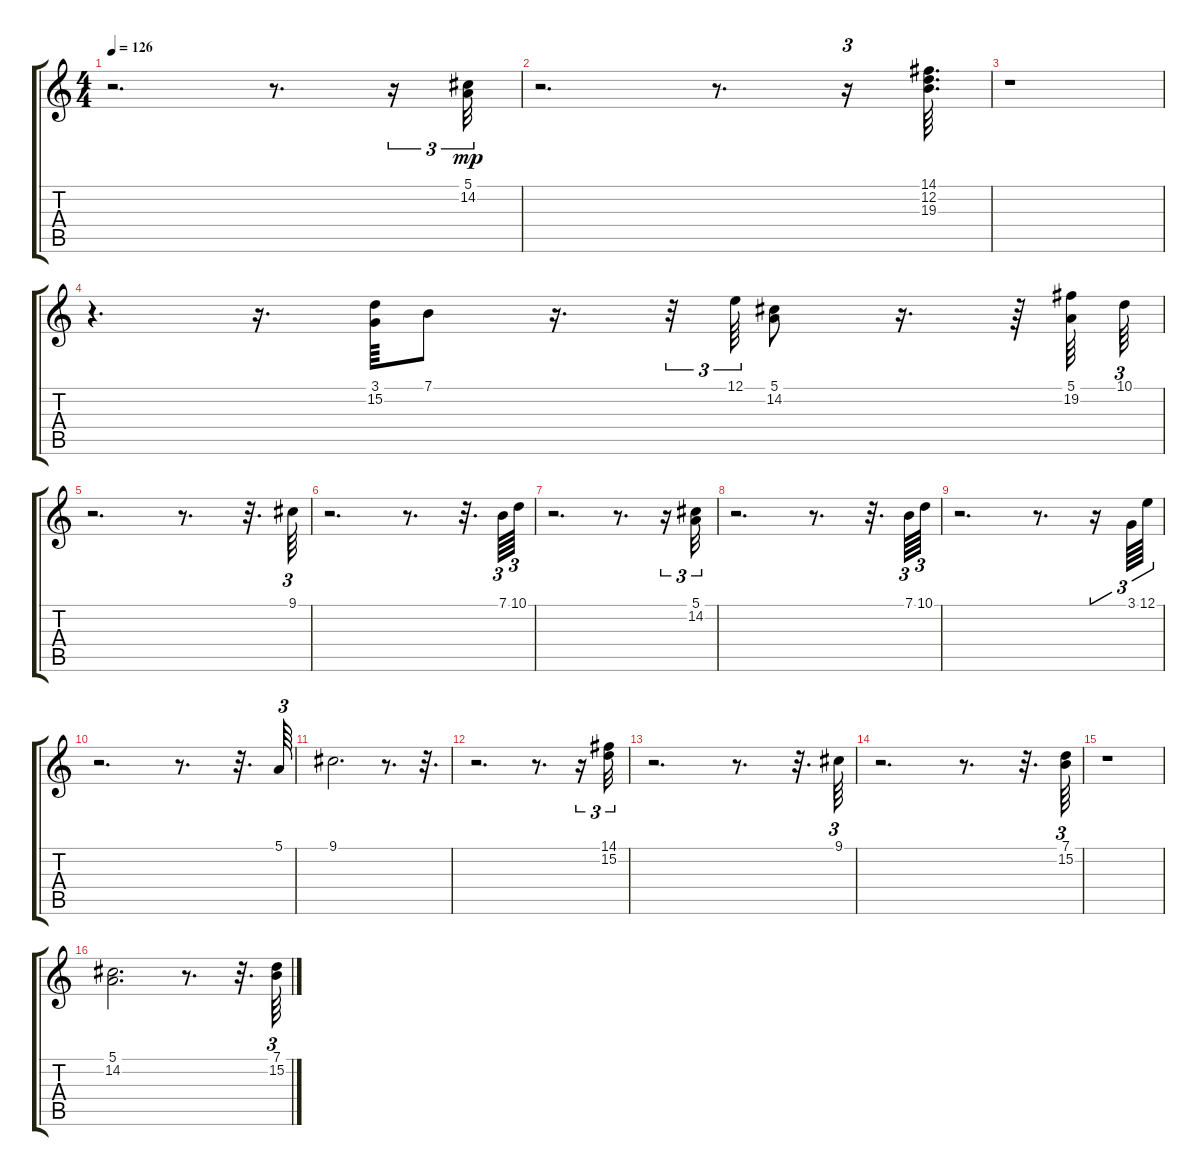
\track "" {instrument stringensemble1}
\staff {score tabs}
\tuning (E4 B3 G3 D3 A2 E2) {hide}
\ts (4 4)
\tempo 126
\clef g2
\ks c
r.2{d dy mp} r.8{d} r.16{tu (3 2)} (5.1 14.2).32{tu (3 2)} |
r.2{d} r.8{d} r.16{tu (3 2)} (14.1 12.2 19.3).64{d} |
r.1 |
r.4{d} r.16{d} (3.1 15.2).64 7.1.8 r.16{d} r.32{tu (3 2)} 12.1.64{tu (3 2)} (5.1 14.2).8 r.16{d} r.64 (5.1 19.2).64 10.1.64{tu (3 2)} |
r.2{d} r.8{d} r.32{d} 9.1.64{tu (3 2)} |
r.2{d} r.8{d} r.32{d} 7.1.64{tu (3 2)} 10.1.64{tu (3 2)} |
r.2{d} r.8{d} r.16{tu (3 2)} (5.1 14.2).32{tu (3 2)} |
r.2{d} r.8{d} r.32{d} 7.1.64{tu (3 2)} 10.1.64{tu (3 2)} |
r.2{d} r.8{d} r.16{tu (3 2)} 3.1.64{tu (3 2)} 12.1.64{tu (3 2)} |
r.2{d} r.8{d} r.32{d} 5.1.64{tu (3 2)} |
9.1.2{d} r.8{d} r.32{d} |
r.2{d} r.8{d} r.16{tu (3 2)} (14.1 15.2).32{tu (3 2)} |
r.2{d} r.8{d} r.32{d} 9.1.64{tu (3 2)} |
r.2{d} r.8{d} r.32{d} (7.1 15.2).64{tu (3 2)} |
r.1 |
(5.1 14.2).2{d} r.8{d} r.32{d} (7.1 15.2).64{tu (3 2)}
